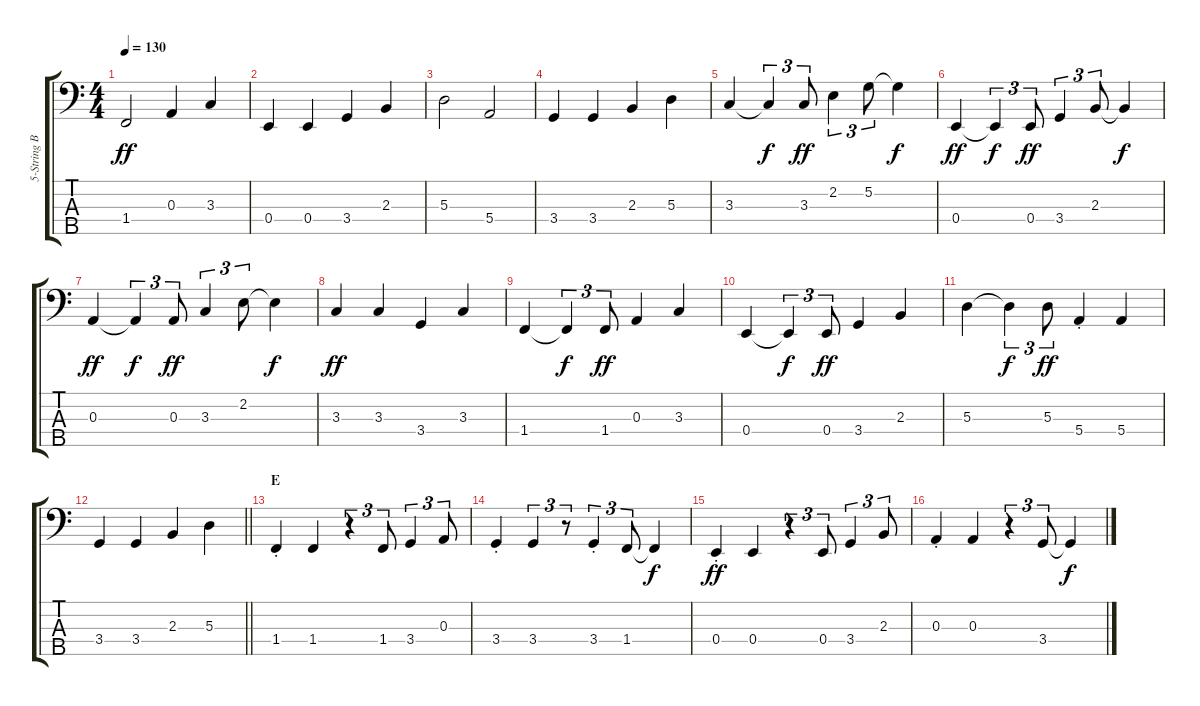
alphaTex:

\track ("5-String Bass" "5-String B") {instrument electricbassfinger}
\staff {score tabs}
\tuning (G2 D2 A1 E1 B0) {hide}
\ts (4 4)
\tempo 130
\clef f4
\ks c
1.4.2{dy ff} 0.3.4 3.3.4 |
0.4.4 0.4.4 3.4.4 2.3.4 |
5.3.2 5.4.2 |
3.4.4 3.4.4 2.3.4 5.3.4 |
3.3.4 3.3{t}.4{tu (3 2) dy f} 3.3.8{tu (3 2) dy ff} 2.2.4{tu (3 2)} 5.2.8{tu (3 2)} 5.2{t}.4{dy f} |
0.4.4{dy ff} 0.4{t}.4{tu (3 2) dy f} 0.4.8{tu (3 2) dy ff} 3.4.4{tu (3 2)} 2.3.8{tu (3 2)} 2.3{t}.4{dy f} |
0.3.4{dy ff} 0.3{t}.4{tu (3 2) dy f} 0.3.8{tu (3 2) dy ff} 3.3.4{tu (3 2)} 2.2.8{tu (3 2)} 2.2{t}.4{dy f} |
3.3.4{dy ff} 3.3.4 3.4.4 3.3.4 |
1.4.4 1.4{t}.4{tu (3 2) dy f} 1.4.8{tu (3 2) dy ff} 0.3.4 3.3.4 |
0.4.4 0.4{t}.4{tu (3 2) dy f} 0.4.8{tu (3 2) dy ff} 3.4.4 2.3.4 |
5.3.4 5.3{t}.4{tu (3 2) dy f} 5.3.8{tu (3 2) dy ff} 5.4{st}.4 5.4.4 |
\barLineRight lightlight
3.4.4 3.4.4 2.3.4 5.3.4 |
\section ("" "E")
1.4{st}.4 1.4.4 r.4{tu (3 2)} 1.4.8{tu (3 2)} 3.4.4{tu (3 2)} 0.3.8{tu (3 2)} |
3.4{st}.4 3.4.4{tu (3 2)} r.8{tu (3 2)} 3.4{st}.4{tu (3 2)} 1.4.8{tu (3 2)} 1.4{t}.4{dy f} |
0.4{st}.4{dy ff} 0.4.4 r.4{tu (3 2)} 0.4.8{tu (3 2)} 3.4.4{tu (3 2)} 2.3.8{tu (3 2)} |
0.3{st}.4 0.3.4 r.4{tu (3 2)} 3.4.8{tu (3 2)} 3.4{t}.4{dy f}
